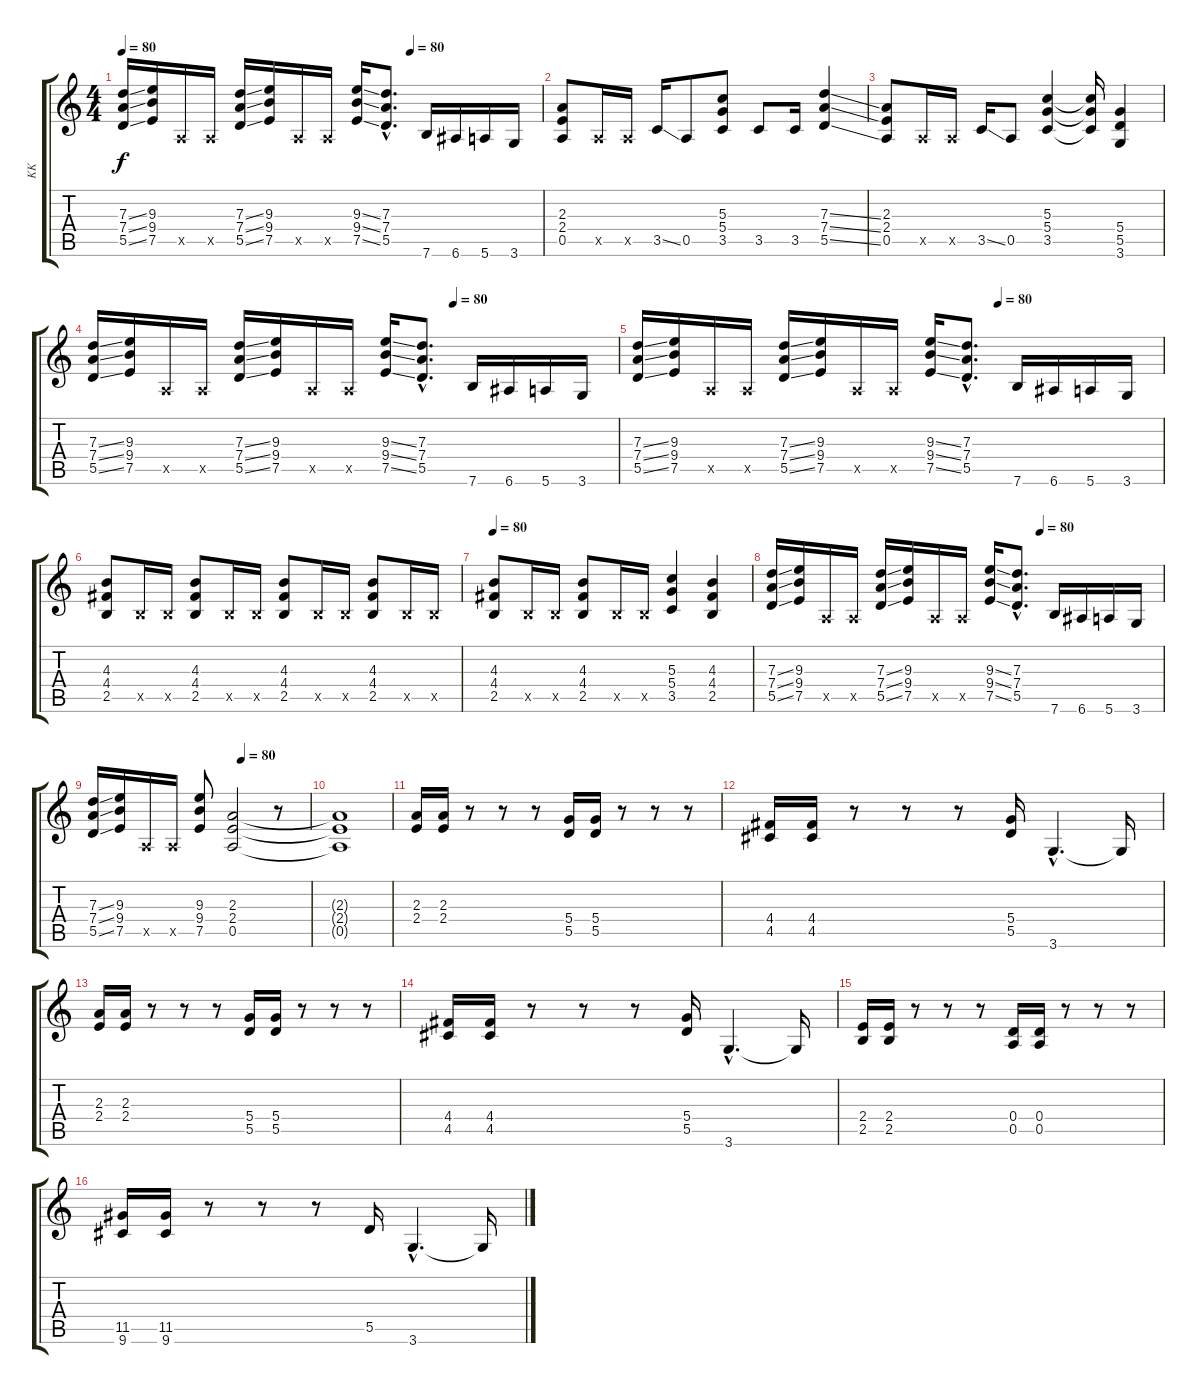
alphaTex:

\track ("KK" "KK") {instrument distortionguitar}
\staff {score tabs}
\tuning (E4 B3 G3 D3 A2 E2) {hide}
\ts (4 4)
\tempo 80
\tempo (80 0.6875)
\clef g2
\ks c
(7.3{ss} 7.4{ss} 5.5{ss}).16{dy f} (9.3 9.4 7.5).16 0.5{x}.16 0.5{x}.16 (7.3{ss} 7.4{ss} 5.5{ss}).16 (9.3 9.4 7.5).16 0.5{x}.16 0.5{x}.16 (9.3{ss} 9.4{ss} 7.5{ss}).16 (7.3{hac} 7.4{hac} 5.5{hac}).8{d} 7.6.16 6.6.16 5.6.16 3.6.16 |
(2.3 2.4 0.5).8 0.5{x}.16 0.5{x}.16 3.5{ss}.16 0.5.8 (5.3 5.4 3.5).8 3.5.8 3.5.16 (7.3{ss} 7.4{ss} 5.5{ss}).4 |
(2.3 2.4 0.5).8 0.5{x}.16 0.5{x}.16 3.5{ss}.16 0.5.8 (5.3 5.4 3.5).4 (5.3{t} 5.4{t} 3.5{t}).16 (5.4 5.5 3.6).4 |
\tempo (80 0.6875)
(7.3{ss} 7.4{ss} 5.5{ss}).16 (9.3 9.4 7.5).16 0.5{x}.16 0.5{x}.16 (7.3{ss} 7.4{ss} 5.5{ss}).16 (9.3 9.4 7.5).16 0.5{x}.16 0.5{x}.16 (9.3{ss} 9.4{ss} 7.5{ss}).16 (7.3{hac} 7.4{hac} 5.5{hac}).8{d} 7.6.16 6.6.16 5.6.16 3.6.16 |
\tempo (80 0.6875)
(7.3{ss} 7.4{ss} 5.5{ss}).16 (9.3 9.4 7.5).16 0.5{x}.16 0.5{x}.16 (7.3{ss} 7.4{ss} 5.5{ss}).16 (9.3 9.4 7.5).16 0.5{x}.16 0.5{x}.16 (9.3{ss} 9.4{ss} 7.5{ss}).16 (7.3{hac} 7.4{hac} 5.5{hac}).8{d} 7.6.16 6.6.16 5.6.16 3.6.16 |
(4.3 4.4 2.5).8 2.5{x}.16 2.5{x}.16 (4.3 4.4 2.5).8 2.5{x}.16 2.5{x}.16 (4.3 4.4 2.5).8 2.5{x}.16 2.5{x}.16 (4.3 4.4 2.5).8 2.5{x}.16 2.5{x}.16 |
\tempo 80
(4.3 4.4 2.5).8 2.5{x}.16 2.5{x}.16 (4.3 4.4 2.5).8 2.5{x}.16 2.5{x}.16 (5.3 5.4 3.5).4 (4.3 4.4 2.5).4 |
\tempo (80 0.6875)
(7.3{ss} 7.4{ss} 5.5{ss}).16 (9.3 9.4 7.5).16 0.5{x}.16 0.5{x}.16 (7.3{ss} 7.4{ss} 5.5{ss}).16 (9.3 9.4 7.5).16 0.5{x}.16 0.5{x}.16 (9.3{ss} 9.4{ss} 7.5{ss}).16 (7.3{hac} 7.4{hac} 5.5{hac}).8{d} 7.6.16 6.6.16 5.6.16 3.6.16 |
\tempo (80 0.6875)
(7.3{ss} 7.4{ss} 5.5{ss}).16 (9.3 9.4 7.5).16 0.5{x}.16 0.5{x}.16 (9.3 9.4 7.5).8 (2.3 2.4 0.5).2 r.8 |
(2.3{t} 2.4{t} 0.5{t}).1 |
(2.3 2.4).16 (2.3 2.4).16 r.8 r.8 r.8 (5.4 5.5).16 (5.4 5.5).16 r.8 r.8 r.8 |
(4.4 4.5).16 (4.4 4.5).16 r.8 r.8 r.8 (5.4 5.5).16 3.6{hac}.4{d} 3.6{t}.16 |
(2.3 2.4).16 (2.3 2.4).16 r.8 r.8 r.8 (5.4 5.5).16 (5.4 5.5).16 r.8 r.8 r.8 |
(4.4 4.5).16 (4.4 4.5).16 r.8 r.8 r.8 (5.4 5.5).16 3.6{hac}.4{d} 3.6{t}.16 |
(2.4 2.5).16 (2.4 2.5).16 r.8 r.8 r.8 (0.4 0.5).16 (0.4 0.5).16 r.8 r.8 r.8 |
(11.5 9.6).16 (11.5 9.6).16 r.8 r.8 r.8 5.5.16 3.6{hac}.4{d} 3.6{t}.16
